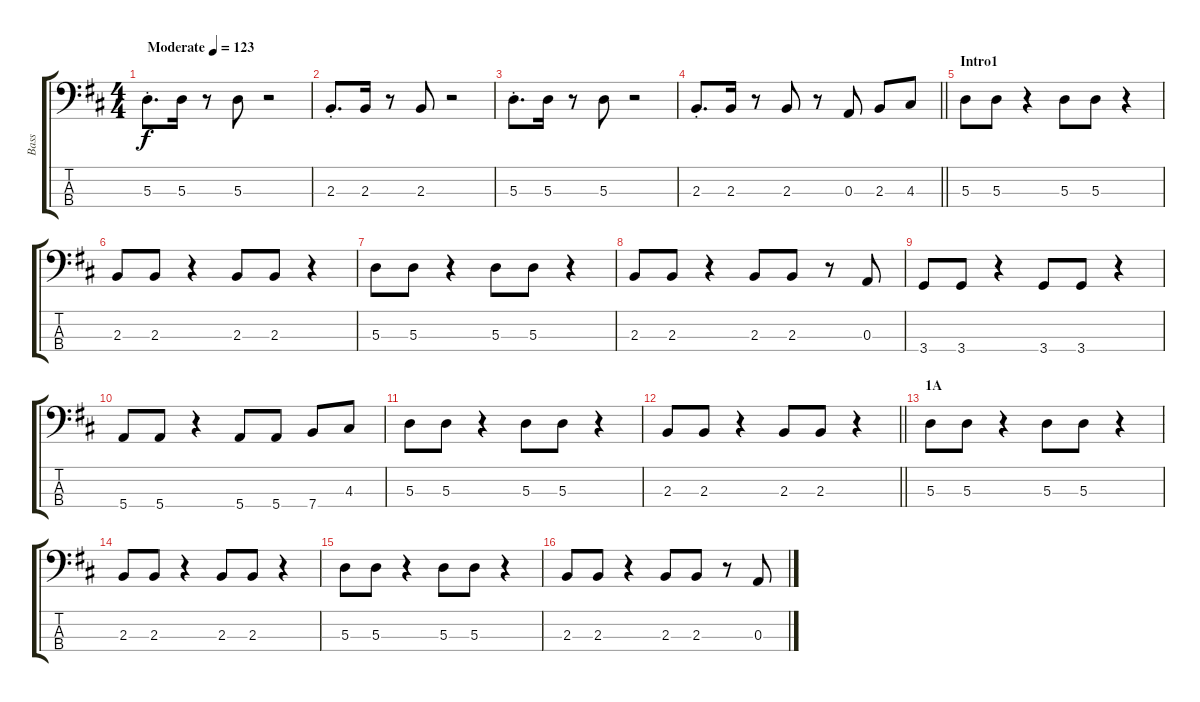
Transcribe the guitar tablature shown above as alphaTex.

\track ("Bass" "Bass") {instrument electricbassfinger}
\staff {score tabs}
\tuning (G2 D2 A1 E1) {hide}
\ts (4 4)
\tempo (123 "Moderate")
\clef f4
\ks d
5.3{st}.8{d dy f instrument electricbassfinger} 5.3.16 r.8 5.3.8 r.2 |
2.3{st}.8{d} 2.3.16 r.8 2.3.8 r.2 |
5.3{st}.8{d} 5.3.16 r.8 5.3.8 r.2 |
\barLineRight lightlight
2.3{st}.8{d} 2.3.16 r.8 2.3.8 r.8 0.3.8 2.3.8 4.3.8 |
\section ("" "Intro1")
5.3.8 5.3.8 r.4 5.3.8 5.3.8 r.4 |
2.3.8 2.3.8 r.4 2.3.8 2.3.8 r.4 |
5.3.8 5.3.8 r.4 5.3.8 5.3.8 r.4 |
2.3.8 2.3.8 r.4 2.3.8 2.3.8 r.8 0.3.8 |
3.4.8 3.4.8 r.4 3.4.8 3.4.8 r.4 |
5.4.8 5.4.8 r.4 5.4.8 5.4.8 7.4.8 4.3.8 |
5.3.8 5.3.8 r.4 5.3.8 5.3.8 r.4 |
\barLineRight lightlight
2.3.8 2.3.8 r.4 2.3.8 2.3.8 r.4 |
\section ("" "1A")
5.3.8 5.3.8 r.4 5.3.8 5.3.8 r.4 |
2.3.8 2.3.8 r.4 2.3.8 2.3.8 r.4 |
5.3.8 5.3.8 r.4 5.3.8 5.3.8 r.4 |
2.3.8 2.3.8 r.4 2.3.8 2.3.8 r.8 0.3.8
